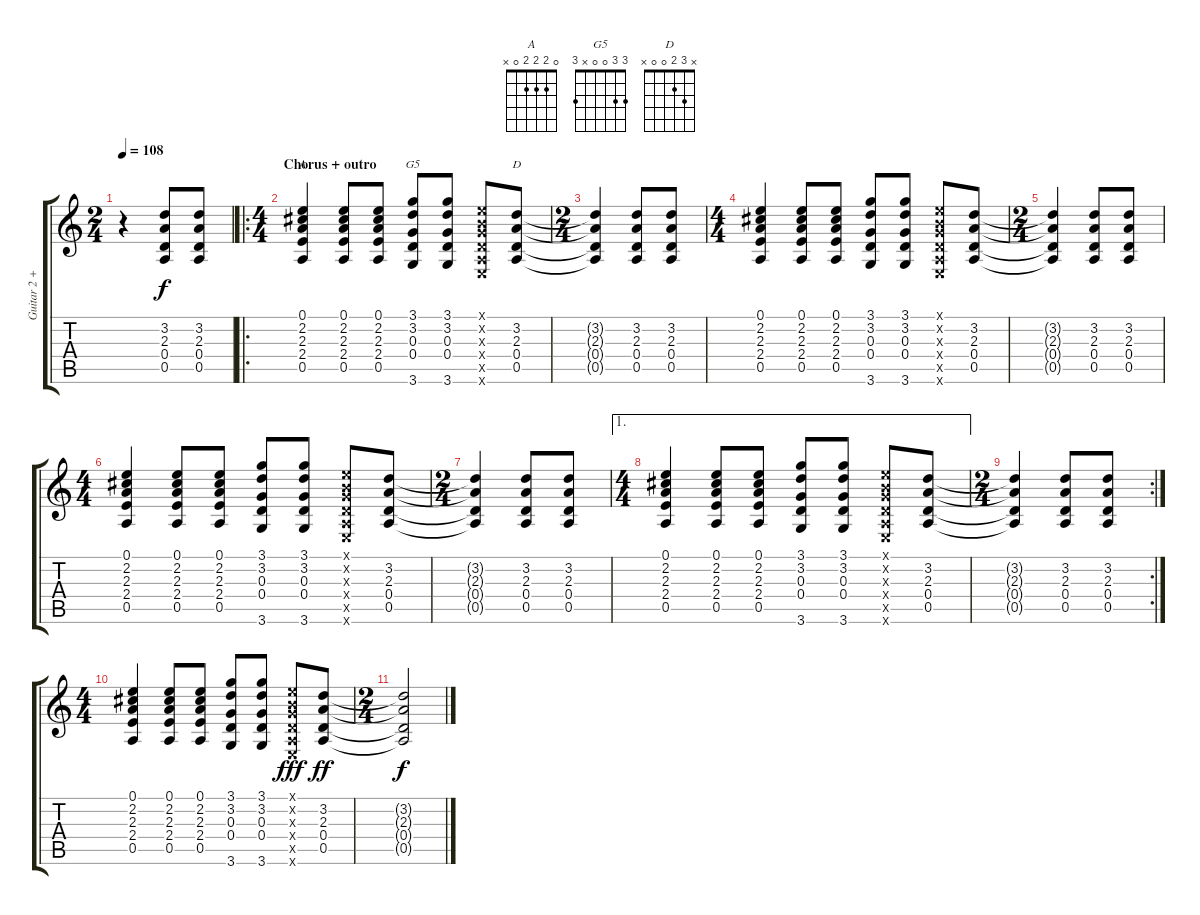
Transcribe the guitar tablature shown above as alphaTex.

\track ("Guitar 2 + Bass double in verses" "Guitar 2 +") {instrument overdrivenguitar}
\staff {score tabs}
\tuning (E4 B3 G3 D3 A2 E2) {hide}
\chord ("A" 0 2 2 2 0 x)
\chord ("G5" 3 3 0 0 x 3)
\chord ("D" x 3 2 0 0 x)
\ts (2 4)
\tempo 108
\clef g2
\ks c
r.4{dy ff volume 13 instrument overdrivenguitar} (3.2 2.3 0.4 0.5).8{dy f} (3.2 2.3 0.4 0.5).8 |
\ro
\ts (4 4)
\section ("" "Chorus + outro")
(0.1 2.2 2.3 2.4 0.5).4{ch "A"} (0.1 2.2 2.3 2.4 0.5).8 (0.1 2.2 2.3 2.4 0.5).8 (3.1 3.2 0.3 0.4 3.6).8{ch "G5"} (3.1 3.2 0.3 0.4 3.6).8 (0.1{x} 0.2{x} 0.3{x} 0.4{x} 0.5{x} 0.6{x}).8 (3.2 2.3 0.4 0.5).8{ch "D"} |
\ts (2 4)
(3.2{t} 2.3{t} 0.4{t} 0.5{t}).4 (3.2 2.3 0.4 0.5).8 (3.2 2.3 0.4 0.5).8 |
\ts (4 4)
(0.1 2.2 2.3 2.4 0.5).4 (0.1 2.2 2.3 2.4 0.5).8 (0.1 2.2 2.3 2.4 0.5).8 (3.1 3.2 0.3 0.4 3.6).8 (3.1 3.2 0.3 0.4 3.6).8 (0.1{x} 0.2{x} 0.3{x} 0.4{x} 0.5{x} 0.6{x}).8 (3.2 2.3 0.4 0.5).8 |
\ts (2 4)
(3.2{t} 2.3{t} 0.4{t} 0.5{t}).4 (3.2 2.3 0.4 0.5).8 (3.2 2.3 0.4 0.5).8 |
\ts (4 4)
(0.1 2.2 2.3 2.4 0.5).4 (0.1 2.2 2.3 2.4 0.5).8 (0.1 2.2 2.3 2.4 0.5).8 (3.1 3.2 0.3 0.4 3.6).8 (3.1 3.2 0.3 0.4 3.6).8 (0.1{x} 0.2{x} 0.3{x} 0.4{x} 0.5{x} 0.6{x}).8 (3.2 2.3 0.4 0.5).8 |
\ts (2 4)
(3.2{t} 2.3{t} 0.4{t} 0.5{t}).4 (3.2 2.3 0.4 0.5).8 (3.2 2.3 0.4 0.5).8 |
\ae 1
\ts (4 4)
(0.1 2.2 2.3 2.4 0.5).4 (0.1 2.2 2.3 2.4 0.5).8 (0.1 2.2 2.3 2.4 0.5).8 (3.1 3.2 0.3 0.4 3.6).8 (3.1 3.2 0.3 0.4 3.6).8 (0.1{x} 0.2{x} 0.3{x} 0.4{x} 0.5{x} 0.6{x}).8 (3.2 2.3 0.4 0.5).8 |
\rc 2
\ts (2 4)
(3.2{t} 2.3{t} 0.4{t} 0.5{t}).4 (3.2 2.3 0.4 0.5).8 (3.2 2.3 0.4 0.5).8 |
\ts (4 4)
(0.1 2.2 2.3 2.4 0.5).4{volume 15} (0.1 2.2 2.3 2.4 0.5).8 (0.1 2.2 2.3 2.4 0.5).8 (3.1 3.2 0.3 0.4 3.6).8 (3.1 3.2 0.3 0.4 3.6).8 (0.1{x} 0.2{x} 0.3{x} 0.4{x} 0.5{x} 0.6{x}).8{dy fff} (3.2 2.3 0.4 0.5).8{dy ff} |
\ts (2 4)
(3.2{t} 2.3{t} 0.4{t} 0.5{t}).2{dy f}
